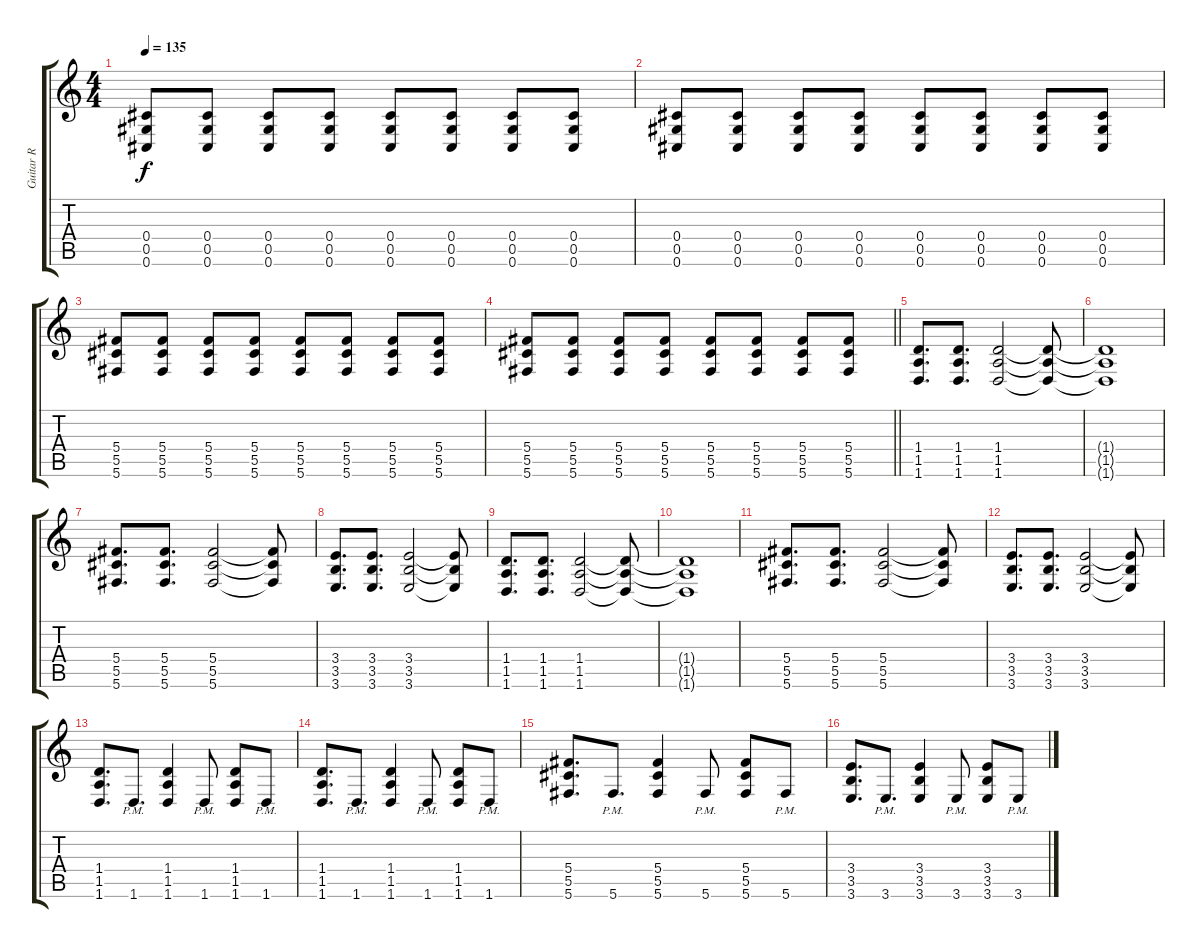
\track ("Guitar R" "Guitar R") {instrument overdrivenguitar}
\staff {score tabs}
\tuning (Eb4 Bb3 Gb3 Db3 Ab2 Db2) {hide}
\ts (4 4)
\tempo 135
\clef g2
\ks c
(0.4 0.5 0.6).8{dy f} (0.4 0.5 0.6).8 (0.4 0.5 0.6).8 (0.4 0.5 0.6).8 (0.4 0.5 0.6).8 (0.4 0.5 0.6).8 (0.4 0.5 0.6).8 (0.4 0.5 0.6).8 |
(0.4 0.5 0.6).8 (0.4 0.5 0.6).8 (0.4 0.5 0.6).8 (0.4 0.5 0.6).8 (0.4 0.5 0.6).8 (0.4 0.5 0.6).8 (0.4 0.5 0.6).8 (0.4 0.5 0.6).8 |
(5.4 5.5 5.6).8 (5.4 5.5 5.6).8 (5.4 5.5 5.6).8 (5.4 5.5 5.6).8 (5.4 5.5 5.6).8 (5.4 5.5 5.6).8 (5.4 5.5 5.6).8 (5.4 5.5 5.6).8 |
\barLineRight lightlight
(5.4 5.5 5.6).8 (5.4 5.5 5.6).8 (5.4 5.5 5.6).8 (5.4 5.5 5.6).8 (5.4 5.5 5.6).8 (5.4 5.5 5.6).8 (5.4 5.5 5.6).8 (5.4 5.5 5.6).8 |
(1.4 1.5 1.6).8{d} (1.4 1.5 1.6).8{d} (1.4 1.5 1.6).2 (1.4{t} 1.5{t} 1.6{t}).8 |
(1.4{t} 1.5{t} 1.6{t}).1 |
(5.4 5.5 5.6).8{d} (5.4 5.5 5.6).8{d} (5.4 5.5 5.6).2 (5.4{t} 5.5{t} 5.6{t}).8 |
(3.4 3.5 3.6).8{d} (3.4 3.5 3.6).8{d} (3.4 3.5 3.6).2 (3.4{t} 3.5{t} 3.6{t}).8 |
(1.4 1.5 1.6).8{d} (1.4 1.5 1.6).8{d} (1.4 1.5 1.6).2 (1.4{t} 1.5{t} 1.6{t}).8 |
(1.4{t} 1.5{t} 1.6{t}).1 |
(5.4 5.5 5.6).8{d} (5.4 5.5 5.6).8{d} (5.4 5.5 5.6).2 (5.4{t} 5.5{t} 5.6{t}).8 |
(3.4 3.5 3.6).8{d} (3.4 3.5 3.6).8{d} (3.4 3.5 3.6).2 (3.4{t} 3.5{t} 3.6{t}).8 |
(1.4 1.5 1.6).8{d} 1.6{pm}.8{d} (1.4 1.5 1.6).4 1.6{pm}.8 (1.4 1.5 1.6).8 1.6{pm}.8 |
(1.4 1.5 1.6).8{d} 1.6{pm}.8{d} (1.4 1.5 1.6).4 1.6{pm}.8 (1.4 1.5 1.6).8 1.6{pm}.8 |
(5.4 5.5 5.6).8{d} 5.6{pm}.8{d} (5.4 5.5 5.6).4 5.6{pm}.8 (5.4 5.5 5.6).8 5.6{pm}.8 |
(3.4 3.5 3.6).8{d} 3.6{pm}.8{d} (3.4 3.5 3.6).4 3.6{pm}.8 (3.4 3.5 3.6).8 3.6{pm}.8
